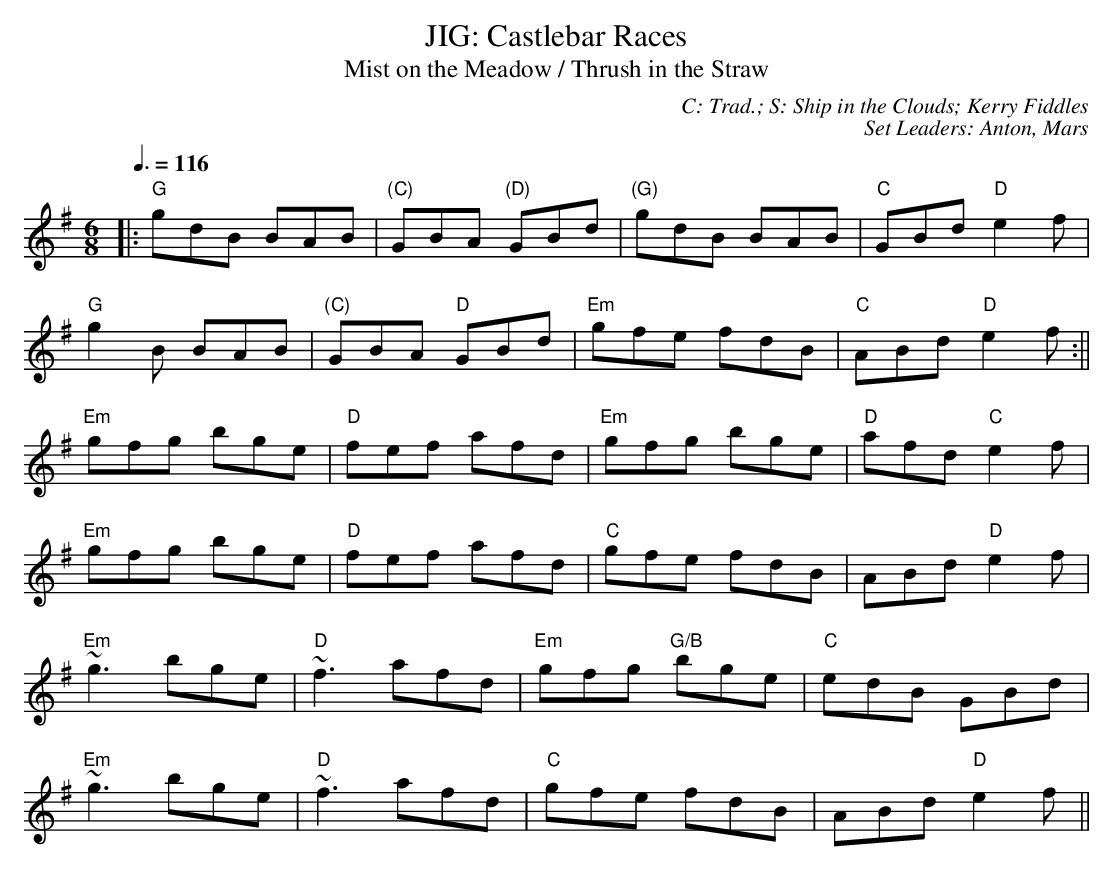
X:1
T: JIG: Castlebar Races
T: Mist on the Meadow / Thrush in the Straw
C: C: Trad.; S: Ship in the Clouds; Kerry Fiddles
C: Set Leaders: Anton, Mars
M: 6/8
L: 1/8
Q: 3/8=116
K: Gmaj
|:"G"gdB BAB|"(C)"GBA "(D)"GBd|"(G)"gdB BAB|"C"GBd "D"e2f|
"G"g2B BAB|"(C)"GBA "D"GBd|"Em"gfe fdB|"C"ABd "D"e2f:||
"Em"gfg bge|"D"fef afd|"Em"gfg bge|"D"afd "C"e2f|
"Em"gfg bge|"D"fef afd|"C"gfe fdB|ABd "D"e2f|
"Em"~g3 bge|"D"~f3 afd|"Em"gfg "G/B"bge|"C"edB GBd|
"Em"~g3 bge|"D"~f3 afd|"C"gfe fdB|ABd "D"e2f||
